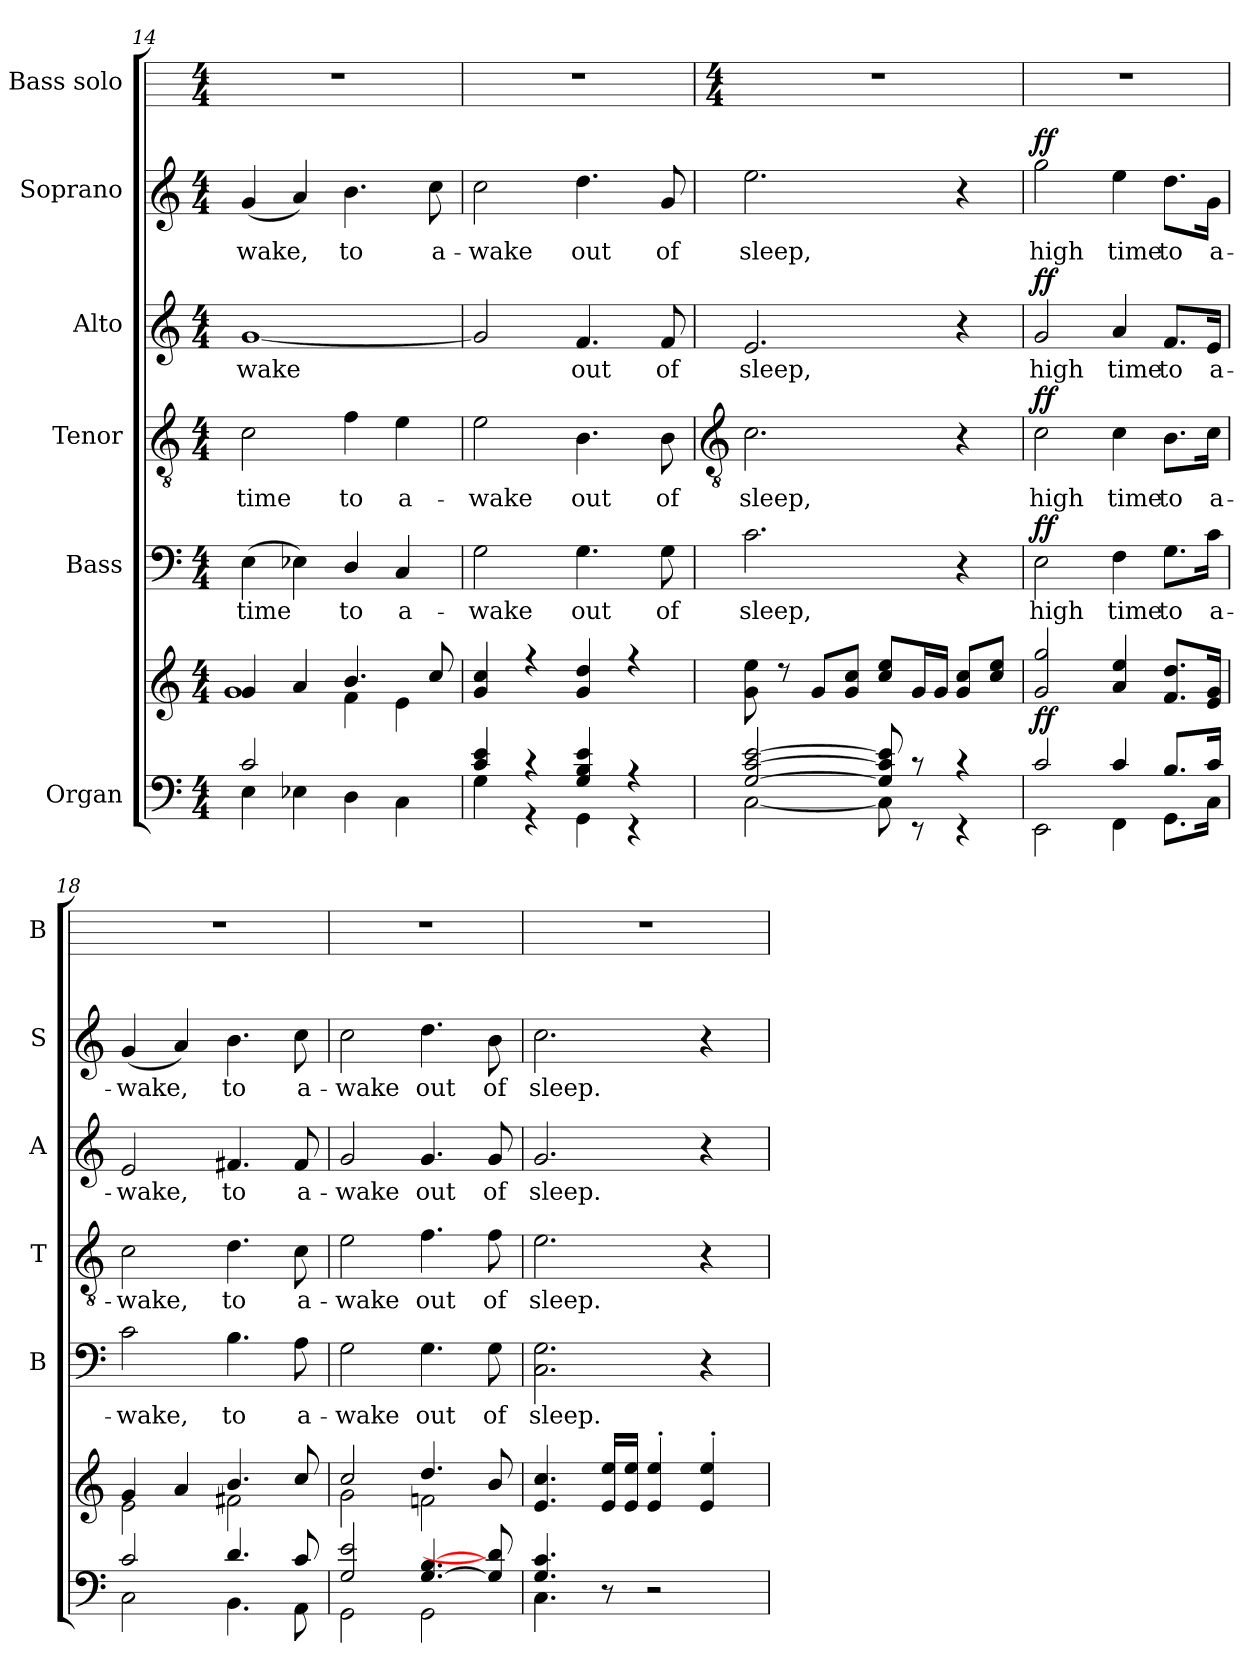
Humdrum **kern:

**kern	**kern	**dynam	**kern	**text	**dynam	**kern	**text	**dynam	**kern	**text	**dynam	**kern	**text	**dynam	**kern
*part6	*part6	*part6	*part5	*part5	*part5	*part4	*part4	*part4	*part3	*part3	*part3	*part2	*part2	*part2	*part1
*staff7	*staff6	*staff6/7	*staff5	*staff5	*staff5	*staff4	*staff4	*staff4	*staff3	*staff3	*staff3	*staff2	*staff2	*staff2	*staff1
*I"Organ	*	*	*I"Bass	*	*	*I"Tenor	*	*	*I"Alto	*	*	*I"Soprano	*	*	*I"Bass solo
*	*	*	*I'B	*	*	*I'T	*	*	*I'A	*	*	*I'S	*	*	*I'B
*clefF4	*clefG2	*	*clefF4	*	*	*clefGv2	*	*	*clefG2	*	*	*clefG2	*	*	*
*k[]	*k[]	*	*k[]	*	*	*k[]	*	*	*k[]	*	*	*k[]	*	*	*
*C:	*C:	*	*C:	*	*	*C:	*	*	*C:	*	*	*C:	*	*	*
*M4/4	*M4/4	*	*M4/4	*	*	*M4/4	*	*	*M4/4	*	*	*M4/4	*	*	*M4/4
=14	=14	=14	=14	=14	=14	=14	=14	=14	=14	=14	=14	=14	=14	=14	=14
*^	*^	*	*	*	*	*	*	*	*	*	*	*	*	*	*
*	*	*	*^	*	*	*	*	*	*	*	*	*	*	*	*	*	*
!	!	!	!	!	!	!	!LO:LY:b	!	!	!LO:LY:b	!	!	!LO:LY:b	!	!	!LO:LY:b	!	!
2c/	4E\	4g	1g\	2ryy	.	(>4E	time	.	2c	time	.	[1g	-wake	.	(<4g	-wake,	.	1r
.	4E-X\	4a	.	.	.	4E-X)	.	.	.	.	.	.	.	.	4a)	.	.	.
!	!	!	!	!	!	!	!LO:LY:b	!	!	!LO:LY:b	!	!	!	!	!	!LO:LY:b	!	!
2ryy	4D\	4.b/	.	4f\	.	4D/	to	.	4f	to	.	.	.	.	4.b	to	.	.
!	!	!	!	!	!	!	!LO:LY:b	!	!	!LO:LY:b	!	!	!	!	!	!	!	!
.	4C\	.	.	4e\	.	4C	a-	.	4e	a-	.	.	.	.	.	.	.	.
!	!	!	!	!	!	!	!	!	!	!	!	!	!	!	!	!LO:LY:b	!	!
.	.	8cc/	.	.	.	.	.	.	.	.	.	.	.	.	8cc	a-	.	.
*	*	*	*v	*v	*	*	*	*	*	*	*	*	*	*	*	*	*	*
=15	=15	=15	=15	=15	=15	=15	=15	=15	=15	=15	=15	=15	=15	=15	=15	=15	=15
!	!	!	!	!	!	!LO:LY:b	!	!	!LO:LY:b	!	!	!	!	!	!LO:LY:b	!	!
4c/ 4e/	4G\	4g 4cc	1ryy	.	2G	-wake	.	2e	-wake	.	2g]	.	.	2cc	-wake	.	1r
4r	4r	4r	.	.	.	.	.	.	.	.	.	.	.	.	.	.	.
!	!	!	!	!	!	!LO:LY:b	!	!	!LO:LY:b	!	!	!LO:LY:b	!	!	!LO:LY:b	!	!
4G/ 4B/ 4e/	4GG\	4g 4dd	.	.	4.G	out	.	4.B	out	.	4.f	out	.	4.dd	out	.	.
4r	4r	4r	.	.	.	.	.	.	.	.	.	.	.	.	.	.	.
!	!	!	!	!	!	!LO:LY:b	!	!	!LO:LY:b	!	!	!LO:LY:b	!	!	!LO:LY:b	!	!
.	.	.	.	.	8G	of	.	8B	of	.	8f	of	.	8g	of	.	.
!!LO:LB:g=z
=16	=16	=16	=16	=16	=16	=16	=16	=16	=16	=16	=16	=16	=16	=16	=16	=16	=16
*	*	*	*	*	*	*	*	*clefGv2	*	*	*	*	*	*	*	*	*
*	*	*	*	*	*	*	*	*	*	*	*	*	*	*	*	*	*M4/4
!	!	!	!	!	!	!LO:LY:b	!	!	!LO:LY:b	!	!	!LO:LY:b	!	!	!LO:LY:b	!	!
[2G/ [2c/ [2e/	[2C\	8g\ 8ee\	1ryy	.	2.c	sleep,	.	2.c	sleep,	.	2.e	sleep,	.	2.ee	sleep,	.	1r
.	.	8r	.	.	.	.	.	.	.	.	.	.	.	.	.	.	.
.	.	8gL	.	.	.	.	.	.	.	.	.	.	.	.	.	.	.
.	.	8g 8ccJ	.	.	.	.	.	.	.	.	.	.	.	.	.	.	.
8G/] 8c/] 8e/]	8C\]	8cc 8eeL	.	.	.	.	.	.	.	.	.	.	.	.	.	.	.
8r	8r	16gL	.	.	.	.	.	.	.	.	.	.	.	.	.	.	.
.	.	16gJJ	.	.	.	.	.	.	.	.	.	.	.	.	.	.	.
4r	4r	8g 8ccL	.	.	4r	.	.	4r	.	.	4r	.	.	4r	.	.	.
.	.	8cc 8eeJ	.	.	.	.	.	.	.	.	.	.	.	.	.	.	.
=17	=17	=17	=17	=17	=17	=17	=17	=17	=17	=17	=17	=17	=17	=17	=17	=17	=17
!	!	!	!	!LO:DY:b	!	!LO:LY:b	!LO:DY:b	!	!LO:LY:b	!LO:DY:b	!	!LO:LY:b	!LO:DY:b	!	!LO:LY:b	!LO:DY:b	!
2c/	2EE\	2g 2gg	1ryy	ff	2E	high	ff	2c	high	ff	2g	high	ff	2gg	high	ff	1r
!	!	!	!	!	!	!LO:LY:b	!	!	!LO:LY:b	!	!	!LO:LY:b	!	!	!LO:LY:b	!	!
4c/	4FF\	4a 4ee	.	.	4F	time	.	4c	time	.	4a	time	.	4ee	time	.	.
!	!	!	!	!	!	!LO:LY:b	!	!	!LO:LY:b	!	!	!LO:LY:b	!	!	!LO:LY:b	!	!
8.B/L	8.GG\L	8.f 8.ddL	.	.	8.G\L	to	.	8.B\L	to	.	8.f/L	to	.	8.dd\L	to	.	.
!	!	!	!	!	!	!LO:LY:b	!	!	!LO:LY:b	!	!	!LO:LY:b	!	!	!LO:LY:b	!	!
16c/J	16C\J	16e 16gJ	.	.	16c\Jk	a-	.	16c\Jk	a-	.	16e/Jk	a-	.	16g\Jk	a-	.	.
=18	=18	=18	=18	=18	=18	=18	=18	=18	=18	=18	=18	=18	=18	=18	=18	=18	=18
!	!	!	!	!	!	!LO:LY:b	!	!	!LO:LY:b	!	!	!LO:LY:b	!	!	!LO:LY:b	!	!
2c/	2C\	4g	2e\	.	2c	-wake,	.	2c	-wake,	.	2e	-wake,	.	(<4g	-wake,	.	1r
.	.	4a	.	.	.	.	.	.	.	.	.	.	.	4a)	.	.	.
!	!	!	!	!	!	!LO:LY:b	!	!	!LO:LY:b	!	!	!LO:LY:b	!	!	!LO:LY:b	!	!
4.d/	4.BB\	4.b/	2f#X\	.	4.B	to	.	4.d	to	.	4.f#X	to	.	4.b	to	.	.
!	!	!	!	!	!	!LO:LY:b	!	!	!LO:LY:b	!	!	!LO:LY:b	!	!	!LO:LY:b	!	!
8c/	8AA\	8cc/	.	.	8A	a-	.	8c	a-	.	8f#	a-	.	8cc	a-	.	.
=19	=19	=19	=19	=19	=19	=19	=19	=19	=19	=19	=19	=19	=19	=19	=19	=19	=19
!	!	!	!	!	!	!LO:LY:b	!	!	!LO:LY:b	!	!	!LO:LY:b	!	!	!LO:LY:b	!	!
2G/ 2e/	2GG\	2cc/	2g\	.	2G	-wake	.	2e	-wake	.	2g	-wake	.	2cc	-wake	.	1r
!	!	!	!	!	!	!LO:LY:b	!	!	!LO:LY:b	!	!	!LO:LY:b	!	!	!LO:LY:b	!	!
[4.G/ [4.B/	2GG\	4.dd/	2fn\	.	4.G	out	.	4.f	out	.	4.g	out	.	4.dd	out	.	.
!	!	!	!	!	!	!LO:LY:b	!	!	!LO:LY:b	!	!	!LO:LY:b	!	!	!LO:LY:b	!	!
8G/] 8d/]	.	8b/	.	.	8G	of	.	8f	of	.	8g	of	.	8b	of	.	.
=20	=20	=20	=20	=20	=20	=20	=20	=20	=20	=20	=20	=20	=20	=20	=20	=20	=20
!	!	!	!	!	!	!LO:LY:b	!	!	!LO:LY:b	!	!	!LO:LY:b	!	!	!LO:LY:b	!	!
4.G/ 4.c/	4.C\	4.e 4.cc	1ryy	.	2.C 2.G	sleep.	.	2.e	sleep.	.	2.g	sleep.	.	2.cc	sleep.	.	1r
2ryy	8r	16e 16eeLL	.	.	.	.	.	.	.	.	.	.	.	.	.	.	.
.	.	16e 16eeJJ	.	.	.	.	.	.	.	.	.	.	.	.	.	.	.
.	2r	4e' 4ee'	.	.	.	.	.	.	.	.	.	.	.	.	.	.	.
.	.	4e' 4ee'	.	.	4r	.	.	4r	.	.	4r	.	.	4r	.	.	.
8ryy	.	.	.	.	.	.	.	.	.	.	.	.	.	.	.	.	.
*v	*v	*	*	*	*	*	*	*	*	*	*	*	*	*	*	*	*
*	*v	*v	*	*	*	*	*	*	*	*	*	*	*	*	*	*
=	=	=	=	=	=	=	=	=	=	=	=	=	=	=	=
*-	*-	*-	*-	*-	*-	*-	*-	*-	*-	*-	*-	*-	*-	*-	*-
